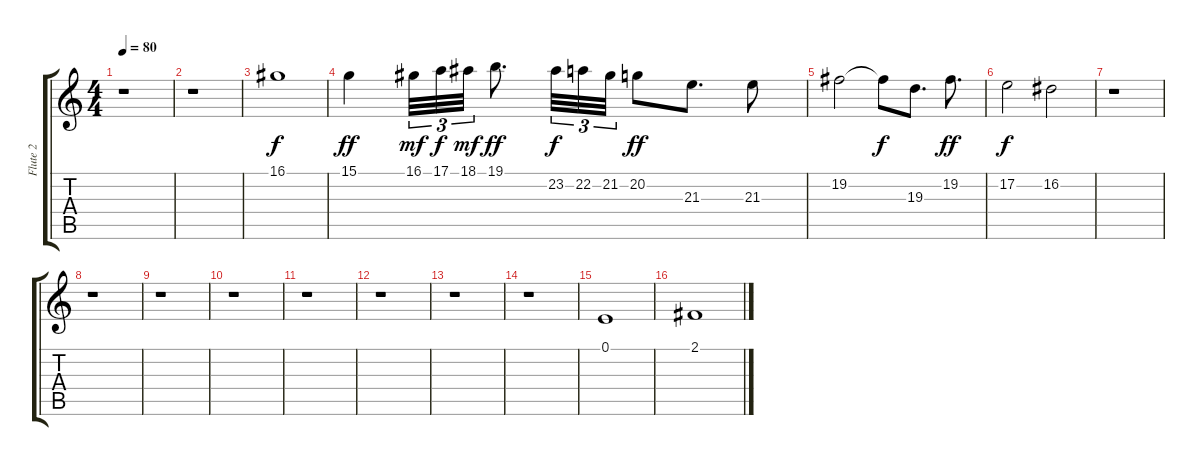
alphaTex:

\track ("Flute 2" "Flute 2") {instrument flute}
\staff {score tabs}
\tuning (E4 B3 G3 D3 A2 E2) {hide}
\ts (4 4)
\tempo 80
\clef g2
\ks c
r.1{dy f instrument flute} |
r.1 |
16.1.1 |
15.1.4{dy ff} 16.1.32{tu (3 2) dy mf} 17.1.32{tu (3 2) dy f} 18.1.32{tu (3 2) dy mf} 19.1.8{d dy ff} 23.2.32{tu (3 2) dy f} 22.2.32{tu (3 2)} 21.2.32{tu (3 2)} 20.2.8{dy ff} 21.3.8{d} 21.3.8 |
19.2.2 19.2{t}.8{dy f} 19.3.8{d} 19.2.8{d dy ff} |
17.2.2{dy f} 16.2.2 |
r.1 |
r.1 |
r.1 |
r.1 |
r.1 |
r.1 |
r.1 |
r.1 |
0.1.1{volume 12} |
2.1.1
